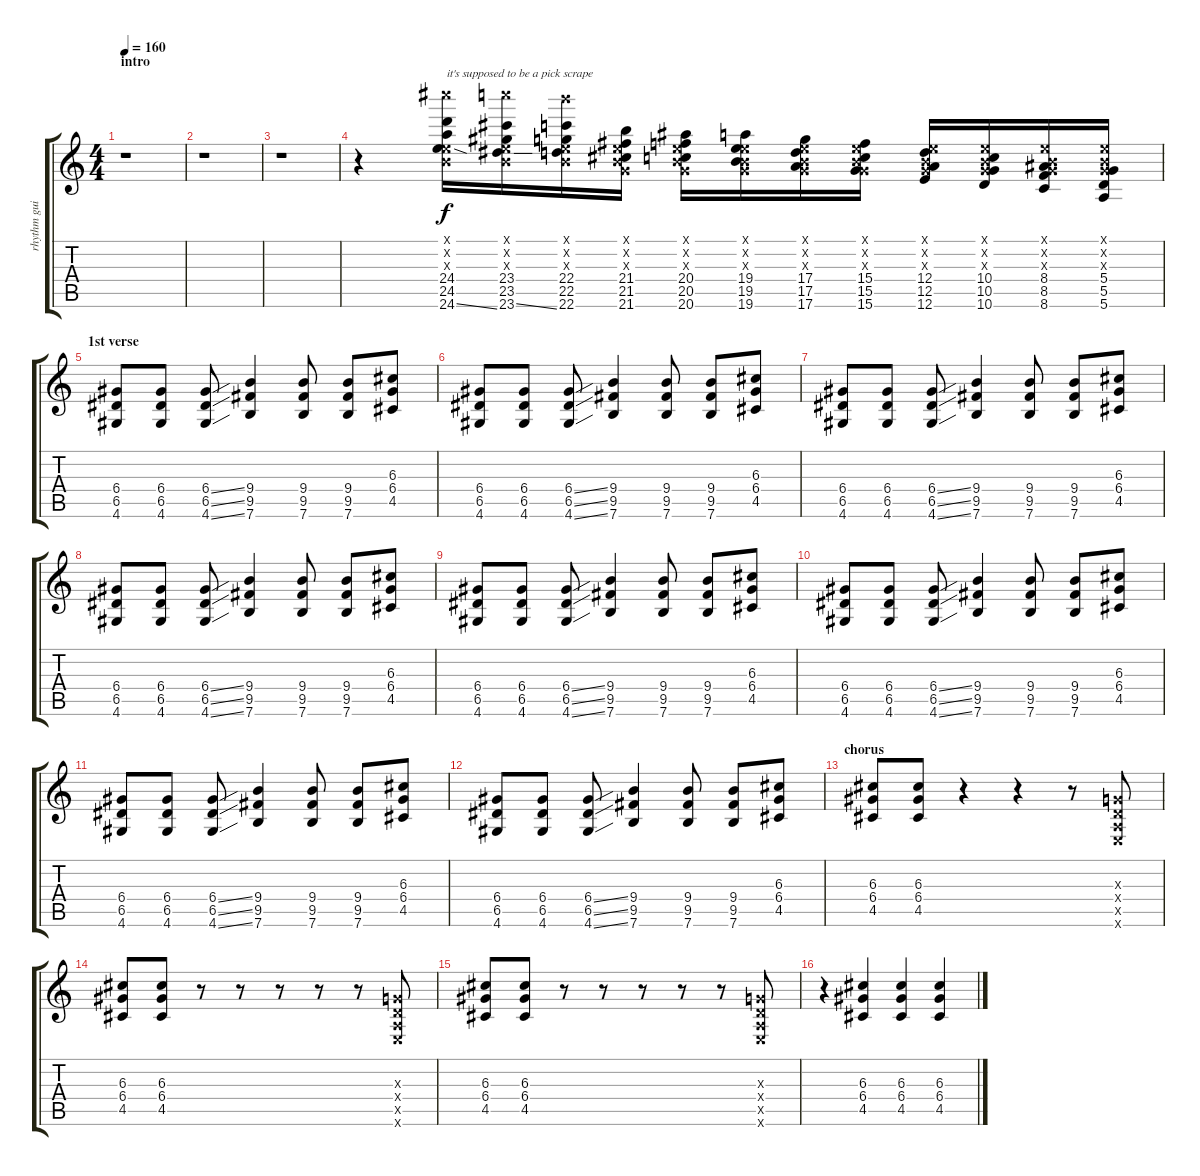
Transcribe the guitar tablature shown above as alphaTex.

\track ("rhythm guitar - petr hrdlièka" "rhythm gui") {instrument overdrivenguitar}
\staff {score tabs}
\tuning (E4 B3 G3 D3 A2 E2) {hide}
\ts (4 4)
\section ("" "intro")
\tempo 160
\clef g2
\ks c
r.1{dy f instrument overdrivenguitar} |
r.1 |
r.1 |
r.4 (0.1{x} 0.2{x} 30.3{x} 24.4 24.5 24.6{ss}).16{txt "it's supposed to be a pick scrape" volume 16 instrument guitarfretnoise} (0.1{x} 0.2{x} 29.3{x} 23.4 23.5 23.6{ss}).16 (0.1{x} 0.2{x} 28.3{x} 22.4 22.5 22.6).16 (0.1{x} 0.2{x} 0.3{x} 21.4 21.5 21.6).16 (0.1{x} 0.2{x} 0.3{x} 20.4 20.5 20.6).16 (0.1{x} 0.2{x} 0.3{x} 19.4 19.5 19.6).16 (0.1{x} 0.2{x} 0.3{x} 17.4 17.5 17.6).16 (0.1{x} 0.2{x} 0.3{x} 15.4 15.5 15.6).16 (0.1{x} 0.2{x} 0.3{x} 12.4 12.5 12.6).16 (0.1{x} 0.2{x} 0.3{x} 10.4 10.5 10.6).16 (0.1{x} 0.2{x} 0.3{x} 8.4 8.5 8.6).16 (0.1{x} 0.2{x} 0.3{x} 5.4 5.5 5.6).16 |
\section ("" "1st verse")
(6.4 6.5 4.6).8{volume 12 instrument overdrivenguitar} (6.4 6.5 4.6).8 (6.4{ss} 6.5{ss} 4.6{ss}).8 (9.4 9.5 7.6).4 (9.4 9.5 7.6).8 (9.4 9.5 7.6).8 (6.3 6.4 4.5).8 |
(6.4 6.5 4.6).8 (6.4 6.5 4.6).8 (6.4{ss} 6.5{ss} 4.6{ss}).8 (9.4 9.5 7.6).4 (9.4 9.5 7.6).8 (9.4 9.5 7.6).8 (6.3 6.4 4.5).8 |
(6.4 6.5 4.6).8 (6.4 6.5 4.6).8 (6.4{ss} 6.5{ss} 4.6{ss}).8 (9.4 9.5 7.6).4 (9.4 9.5 7.6).8 (9.4 9.5 7.6).8 (6.3 6.4 4.5).8 |
(6.4 6.5 4.6).8 (6.4 6.5 4.6).8 (6.4{ss} 6.5{ss} 4.6{ss}).8 (9.4 9.5 7.6).4 (9.4 9.5 7.6).8 (9.4 9.5 7.6).8 (6.3 6.4 4.5).8 |
(6.4 6.5 4.6).8 (6.4 6.5 4.6).8 (6.4{ss} 6.5{ss} 4.6{ss}).8 (9.4 9.5 7.6).4 (9.4 9.5 7.6).8 (9.4 9.5 7.6).8 (6.3 6.4 4.5).8 |
(6.4 6.5 4.6).8 (6.4 6.5 4.6).8 (6.4{ss} 6.5{ss} 4.6{ss}).8 (9.4 9.5 7.6).4 (9.4 9.5 7.6).8 (9.4 9.5 7.6).8 (6.3 6.4 4.5).8 |
(6.4 6.5 4.6).8 (6.4 6.5 4.6).8 (6.4{ss} 6.5{ss} 4.6{ss}).8 (9.4 9.5 7.6).4 (9.4 9.5 7.6).8 (9.4 9.5 7.6).8 (6.3 6.4 4.5).8 |
(6.4 6.5 4.6).8 (6.4 6.5 4.6).8 (6.4{ss} 6.5{ss} 4.6{ss}).8 (9.4 9.5 7.6).4 (9.4 9.5 7.6).8 (9.4 9.5 7.6).8 (6.3 6.4 4.5).8 |
\section ("" "chorus")
(6.3 6.4 4.5).8 (6.3 6.4 4.5).8 r.4 r.4 r.8 (0.3{x} 0.4{x} 0.5{x} 0.6{x}).8 |
(6.3 6.4 4.5).8 (6.3 6.4 4.5).8 r.8 r.8 r.8 r.8 r.8 (0.3{x} 0.4{x} 0.5{x} 0.6{x}).8 |
(6.3 6.4 4.5).8 (6.3 6.4 4.5).8 r.8 r.8 r.8 r.8 r.8 (0.3{x} 0.4{x} 0.5{x} 0.6{x}).8 |
r.4 (6.3 6.4 4.5).4 (6.3 6.4 4.5).4 (6.3 6.4 4.5).4
